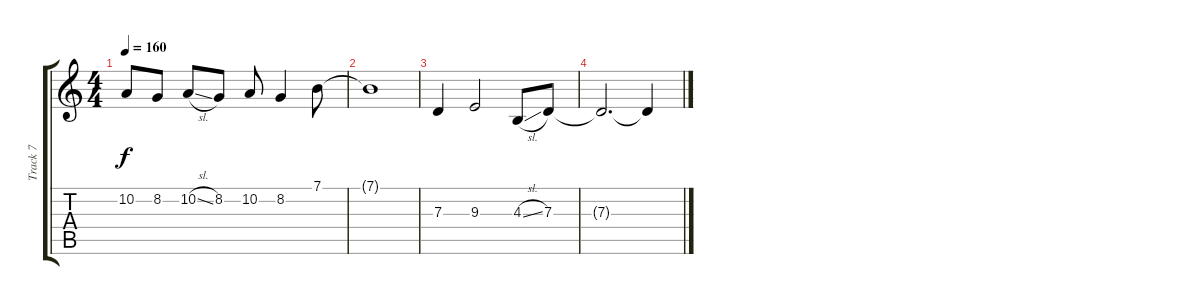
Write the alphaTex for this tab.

\track ("Track 7" "Track 7") {instrument flute}
\staff {score tabs}
\tuning (E4 B3 G3 D3 A2 E2) {hide}
\ts (4 4)
\tempo 160
\clef g2
\ks c
10.2.8{dy f} 8.2.8 10.2{sl}.8 8.2.8 10.2.8 8.2.4 7.1.8 |
7.1{t}.1 |
7.3.4 9.3.2 4.3{sl}.8 7.3.8 |
7.3{t}.2{d} 7.3{t}.4
